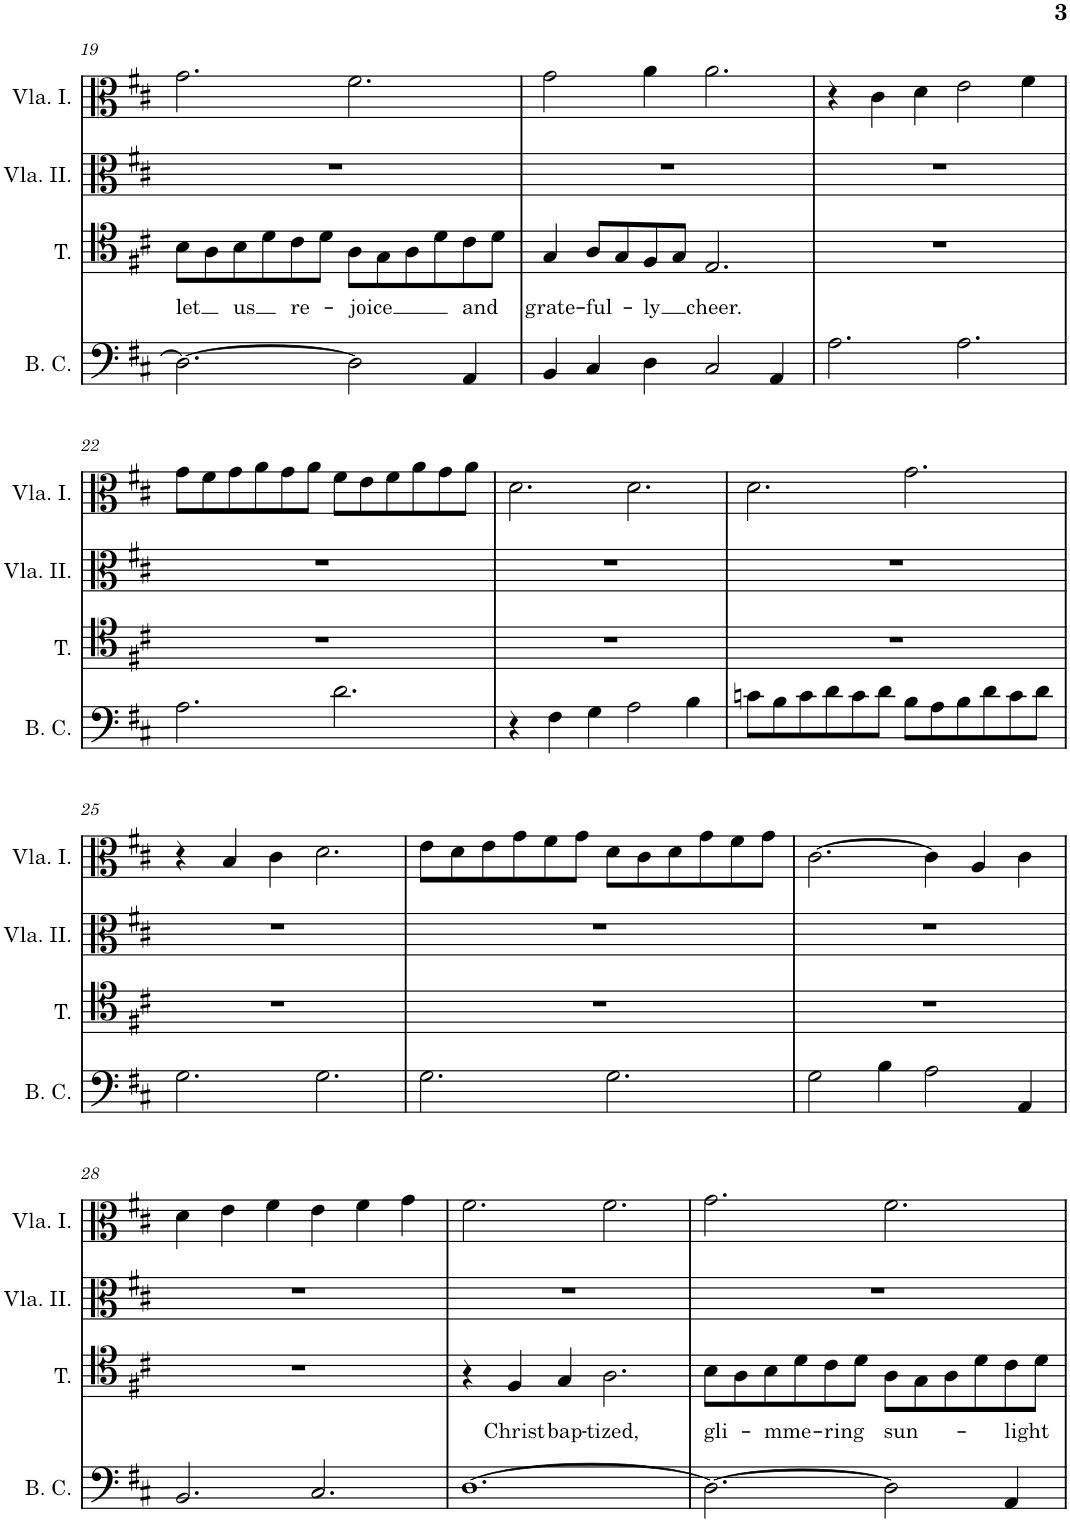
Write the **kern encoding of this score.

**kern	**kern	**text	**kern	**kern
*part4	*part3	*part3	*part2	*part1
*staff4	*staff3	*staff3	*staff2	*staff1
*I"Basso Continuo.	*I"Tenor.	*	*I"Viola II.	*I"Viola I.
*I'B. C.	*I'T.	*	*I'Vla. II.	*I'Vla. I.
!!LO:PB:g=z
*clefF4	*clefC4	*	*clefC3	*clefC3
*k[f#c#]	*k[f#c#]	*	*k[f#c#]	*k[f#c#]
*M6/4	*M6/4	*	*M6/4	*M6/4
=19	=19	=19	=19	=19
!	!	!LO:LY:b	!	!
2.D\_	8B\L	-let	1.r	2.g\
.	8A\	.	.	.
!	!	!LO:LY:b	!	!
.	8B\	us	.	.
.	8d\	.	.	.
!	!	!LO:LY:b	!	!
.	8c#\	re-	.	.
.	8d\J	.	.	.
!	!	!LO:LY:b	!	!
2D\]	8A\L	-joice	.	2.f#\
.	8G\	.	.	.
.	8A\	.	.	.
.	8d\	.	.	.
!	!	!LO:LY:b	!	!
4AA/	8c#\	-and	.	.
.	8d\J	.	.	.
=20	=20	=20	=20	=20
!	!	!LO:LY:b	!	!
4BB/	4G/	grate-	1.r	2g\
!	!	!LO:LY:b	!	!
4C#/	8A/L	-ful-	.	.
.	8G/	.	.	.
!	!	!LO:LY:b	!	!
4D\	8F#/	-ly	.	4a\
.	8G/J	.	.	.
!	!	!LO:LY:b	!	!
2C#/	2.E/	cheer.	.	2.a\
4AA/	.	.	.	.
=21	=21	=21	=21	=21
2.A\	1.r	.	1.r	4r
.	.	.	.	4c#\
.	.	.	.	4d\
2.A\	.	.	.	2e\
.	.	.	.	4f#\
!!LO:LB:g=z
=22	=22	=22	=22	=22
2.A\	1.r	.	1.r	8g\L
.	.	.	.	8f#\
.	.	.	.	8g\
.	.	.	.	8a\
.	.	.	.	8g\
.	.	.	.	8a\J
2.d\	.	.	.	8f#\L
.	.	.	.	8e\
.	.	.	.	8f#\
.	.	.	.	8a\
.	.	.	.	8g\
.	.	.	.	8a\J
=23	=23	=23	=23	=23
4r	1.r	.	1.r	2.d\
4F#\	.	.	.	.
4G\	.	.	.	.
2A\	.	.	.	2.d\
4B\	.	.	.	.
=24	=24	=24	=24	=24
8cn\L	1.r	.	1.r	2.d\
8B\	.	.	.	.
8c\	.	.	.	.
8d\	.	.	.	.
8c\	.	.	.	.
8d\J	.	.	.	.
8B\L	.	.	.	2.g\
8A\	.	.	.	.
8B\	.	.	.	.
8d\	.	.	.	.
8c\	.	.	.	.
8d\J	.	.	.	.
!!LO:LB:g=z
=25	=25	=25	=25	=25
2.G\	1.r	.	1.r	4r
.	.	.	.	4B/
.	.	.	.	4c#\
2.G\	.	.	.	2.d\
=26	=26	=26	=26	=26
2.G\	1.r	.	1.r	8e\L
.	.	.	.	8d\
.	.	.	.	8e\
.	.	.	.	8g\
.	.	.	.	8f#\
.	.	.	.	8g\J
2.G\	.	.	.	8d\L
.	.	.	.	8c#\
.	.	.	.	8d\
.	.	.	.	8g\
.	.	.	.	8f#\
.	.	.	.	8g\J
=27	=27	=27	=27	=27
2G\	1.r	.	1.r	[2.c#\
4B\	.	.	.	.
2A\	.	.	.	4c#\]
.	.	.	.	4A/
4AA/	.	.	.	4c#\
!!LO:LB:g=z
=28	=28	=28	=28	=28
2.BB/	1.r	.	1.r	4d\
.	.	.	.	4e\
.	.	.	.	4f#\
2.C#/	.	.	.	4e\
.	.	.	.	4f#\
.	.	.	.	4g\
=29	=29	=29	=29	=29
[1.D	4r	.	1.r	2.f#\
!	!	!LO:LY:b	!	!
.	4F#/	Christ	.	.
!	!	!LO:LY:b	!	!
.	4G/	bap-	.	.
!	!	!LO:LY:b	!	!
.	2.A\	-tized,	.	2.f#\
=30	=30	=30	=30	=30
!	!	!LO:LY:b	!	!
2.D\_	8B\L	gli-	1.r	2.g\
.	8A\	.	.	.
!	!	!LO:LY:b	!	!
.	8B\	-mme-	.	.
.	8d\	.	.	.
!	!	!LO:LY:b	!	!
.	8c#\	-ring	.	.
.	8d\J	.	.	.
!	!	!LO:LY:b	!	!
2D\]	8A\L	sun-	.	2.f#\
.	8G\	.	.	.
.	8A\	.	.	.
.	8d\	.	.	.
!	!	!LO:LY:b	!	!
4AA/	8c#\	-light	.	.
.	8d\J	.	.	.
=	=	=	=	=
*-	*-	*-	*-	*-
